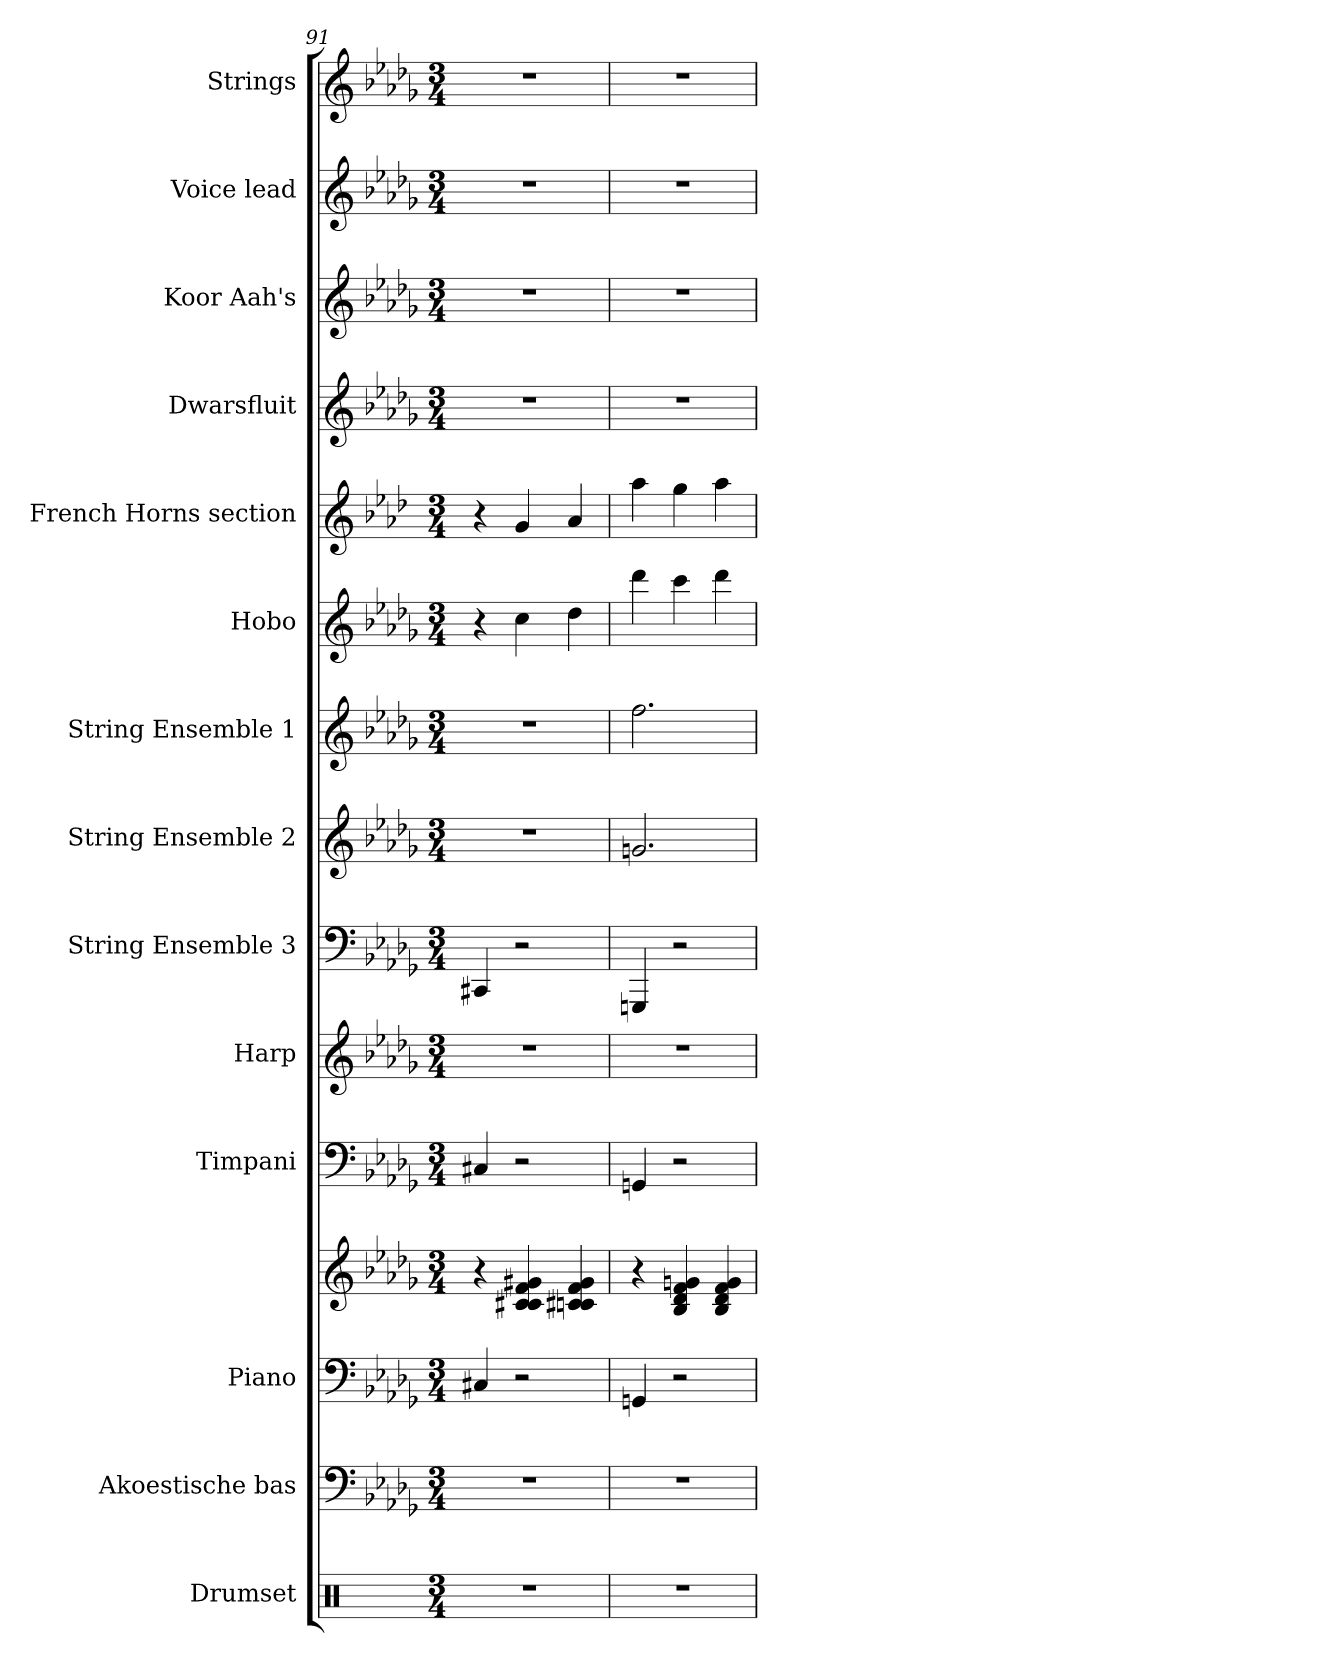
**kern	**kern	**kern	**kern	**kern	**kern	**kern	**kern	**kern	**kern	**kern	**kern	**kern	**kern	**kern
*part14	*part13	*part12	*part12	*part11	*part10	*part9	*part8	*part7	*part6	*part5	*part4	*part3	*part2	*part1
*staff15	*staff14	*staff13	*staff12	*staff11	*staff10	*staff9	*staff8	*staff7	*staff6	*staff5	*staff4	*staff3	*staff2	*staff1
*I"Drumset	*I"Akoestische bas	*I"Piano	*	*I"Timpani	*I"Harp	*I"String Ensemble 3	*I"String Ensemble 2	*I"String Ensemble 1	*I"Hobo	*I"French Horns section	*I"Dwarsfluit	*I"Koor Aah's	*I"Voice lead	*I"Strings
*I'D. set	*I'Bas	*I'Piano	*	*I'Timpani	*I'Harp	*I'String Ensemble 3	*I'String Ensemble 2	*I'String Ensemble 1	*I'Hobo	*I'French Horns section	*I'Dwarsfluit	*I'Koor Aah's	*I'Voice lead	*I'Strings
*clefX	*clefF4	*clefF4	*clefG2	*clefF4	*clefG2	*clefF4	*clefG2	*clefG2	*clefG2	*clefG2	*clefG2	*clefG2	*clefG2	*clefG2
*	*ITrd7c12	*	*	*	*	*	*	*	*	*ITrd4c7	*	*	*	*
*k[]	*k[b-e-a-d-g-]	*k[b-e-a-d-g-]	*k[b-e-a-d-g-]	*k[b-e-a-d-g-]	*k[b-e-a-d-g-]	*k[b-e-a-d-g-]	*k[b-e-a-d-g-]	*k[b-e-a-d-g-]	*k[b-e-a-d-g-]	*k[b-e-a-d-g-]	*k[b-e-a-d-g-]	*k[b-e-a-d-g-]	*k[b-e-a-d-g-]	*k[b-e-a-d-g-]
*M3/4	*M3/4	*M3/4	*M3/4	*M3/4	*M3/4	*M3/4	*M3/4	*M3/4	*M3/4	*M3/4	*M3/4	*M3/4	*M3/4	*M3/4
=91	=91	=91	=91	=91	=91	=91	=91	=91	=91	=91	=91	=91	=91	=91
2.r	2.r	4C#X/	4r	4C#X/	2.r	4CC#X/	2.r	2.r	4r	4r	2.r	2.r	2.r	2.r
.	.	2r	4c/ 4c#X/ 4f/ 4g#X/	2r	.	2r	.	.	4cc\	4c/	.	.	.	.
.	.	.	4cn/ 4c#X/ 4f/ 4g#/	.	.	.	.	.	4dd-\	4d-/	.	.	.	.
=92	=92	=92	=92	=92	=92	=92	=92	=92	=92	=92	=92	=92	=92	=92
2.r	2.r	4GGn/	4r	4GGn/	2.r	4GGGn/	2.gn/	2.ff\	4ddd-\	4dd-\	2.r	2.r	2.r	2.r
.	.	2r	4B-/ 4d-/ 4f/ 4gn/	2r	.	2r	.	.	4ccc\	4cc\	.	.	.	.
.	.	.	4B-/ 4d-/ 4f/ 4g/	.	.	.	.	.	4ddd-\	4dd-\	.	.	.	.
=	=	=	=	=	=	=	=	=	=	=	=	=	=	=
*-	*-	*-	*-	*-	*-	*-	*-	*-	*-	*-	*-	*-	*-	*-
